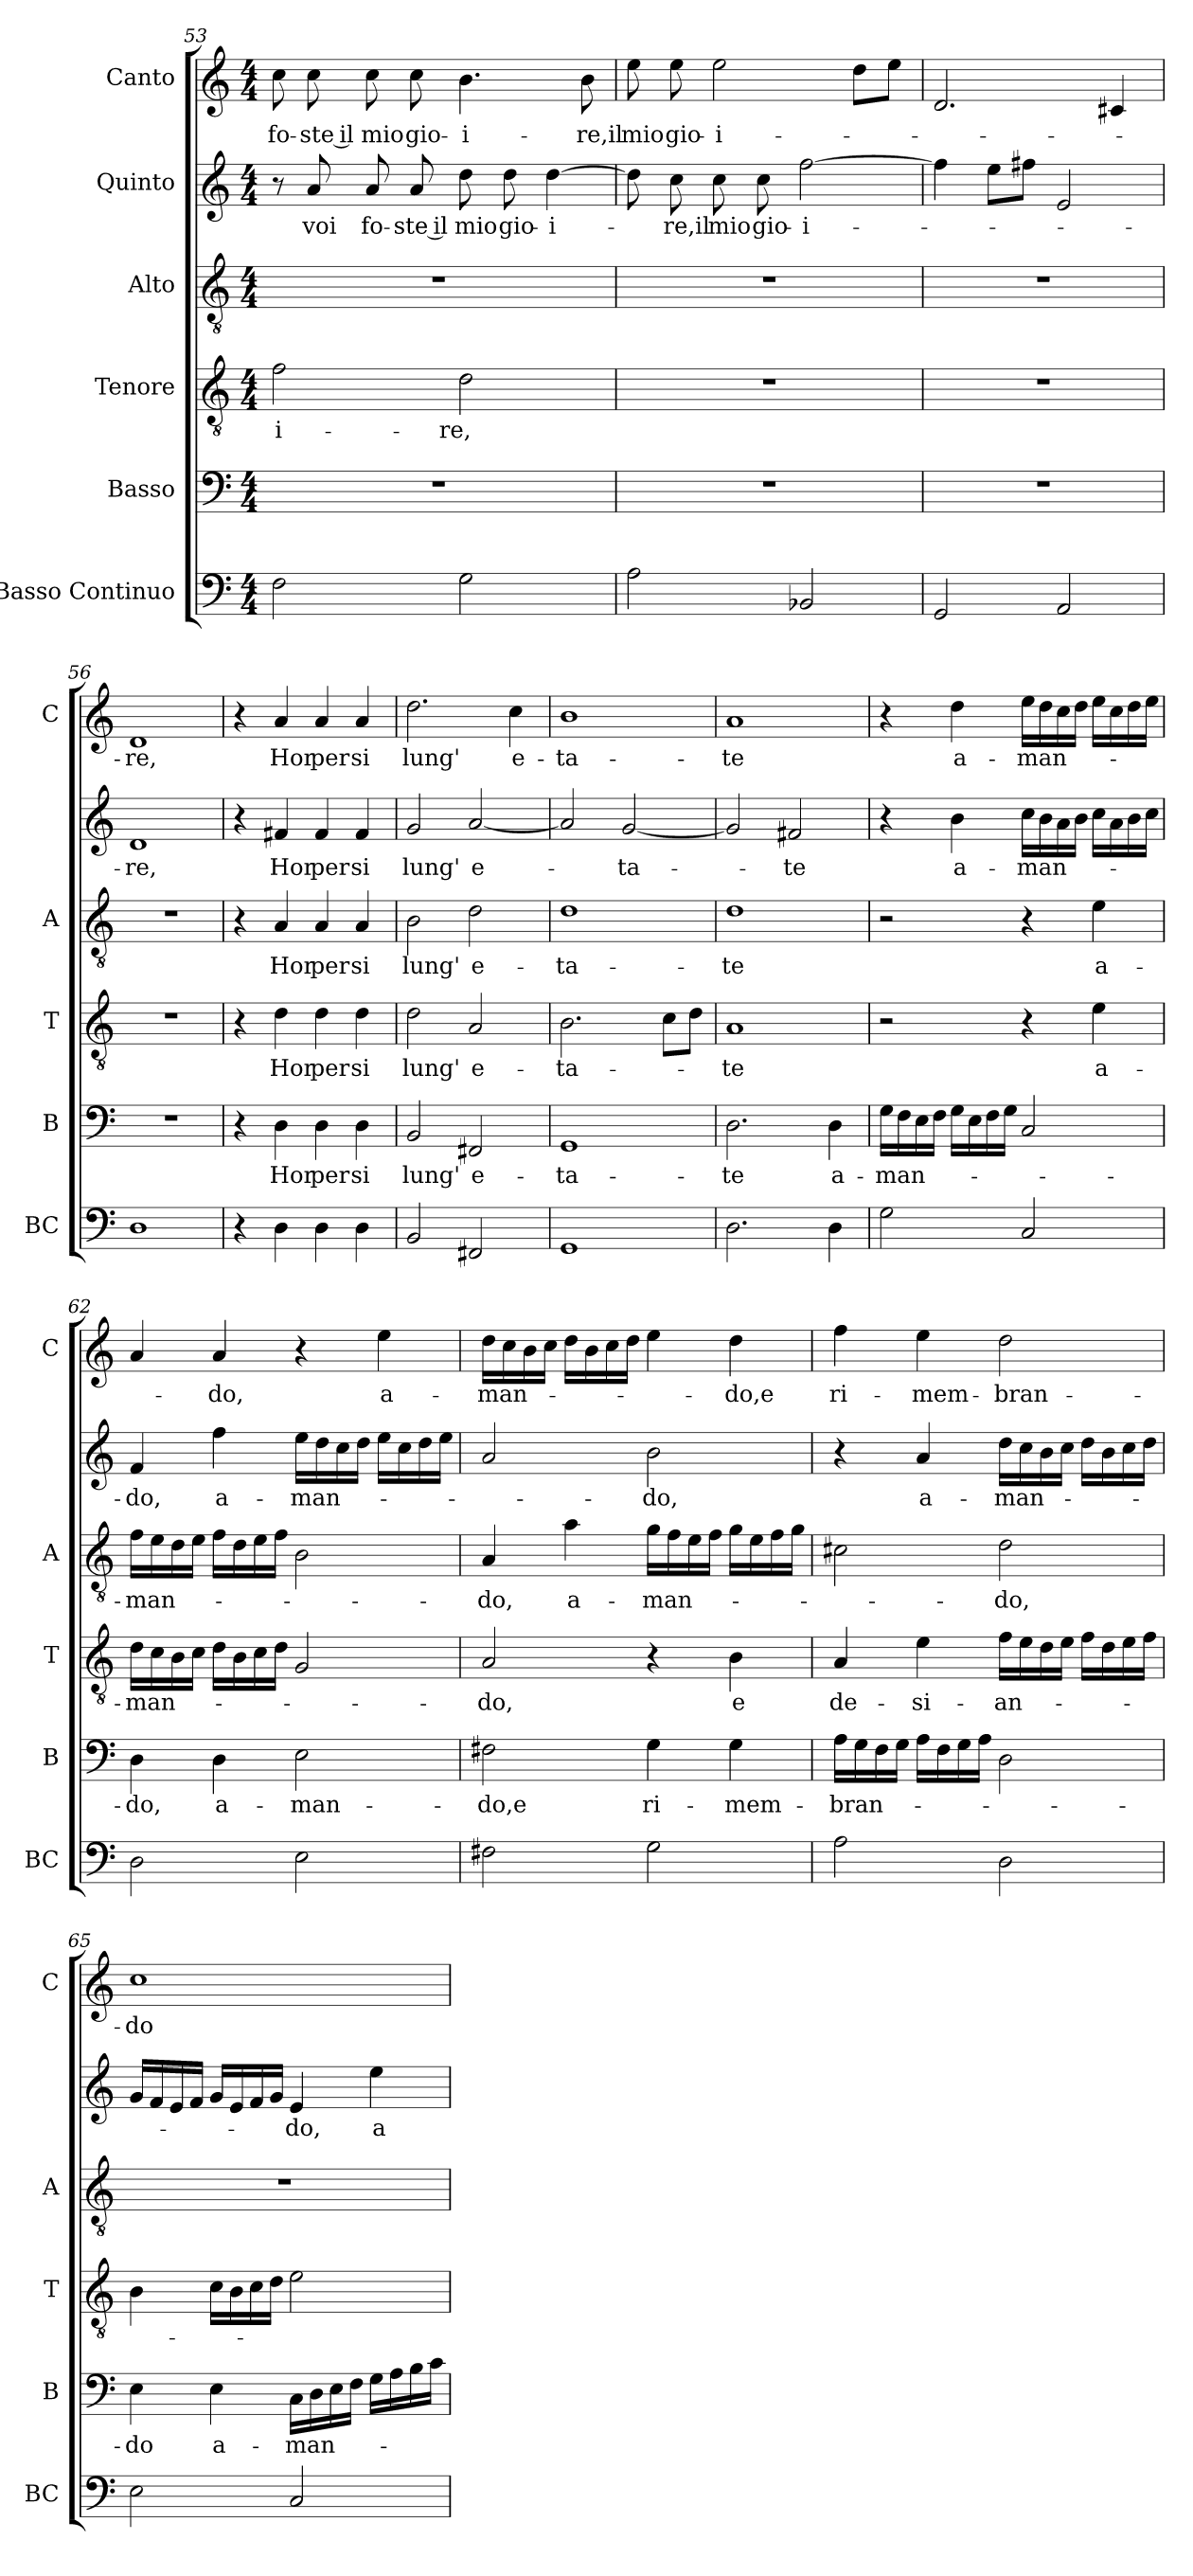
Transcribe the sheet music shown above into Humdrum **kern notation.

**kern	**kern	**text	**kern	**text	**kern	**text	**kern	**text	**kern	**text
*part6	*part5	*part5	*part4	*part4	*part3	*part3	*part2	*part2	*part1	*part1
*staff6	*staff5	*staff5	*staff4	*staff4	*staff3	*staff3	*staff2	*staff2	*staff1	*staff1
*I"Basso Continuo	*I"Basso	*	*I"Tenore	*	*I"Alto	*	*I"Quinto	*	*I"Canto	*
*I'BC	*I'B	*	*I'T	*	*I'A	*	*	*	*I'C	*
*clefF4	*clefF4	*	*clefGv2	*	*clefGv2	*	*clefG2	*	*clefG2	*
*k[]	*k[]	*	*k[]	*	*k[]	*	*k[]	*	*k[]	*
*C:	*C:	*	*C:	*	*C:	*	*C:	*	*C:	*
*M4/4	*M4/4	*	*M4/4	*	*M4/4	*	*M4/4	*	*M4/4	*
=53	=53	=53	=53	=53	=53	=53	=53	=53	=53	=53
!	!	!	!	!LO:LY:b	!	!	!	!	!	!LO:LY:b
2F\	1r	.	2f\	-i-	1r	.	8r	.	8cc\	fo-
!	!	!	!	!	!	!	!	!LO:LY:b	!	!LO:LY:b
.	.	.	.	.	.	.	8a/	voi	8cc\	-ste il
!	!	!	!	!	!	!	!	!LO:LY:b	!	!LO:LY:b
.	.	.	.	.	.	.	8a/	fo-	8cc\	mio
!	!	!	!	!	!	!	!	!LO:LY:b	!	!LO:LY:b
.	.	.	.	.	.	.	8a/	-ste il	8cc\	gio-
!	!	!	!	!LO:LY:b	!	!	!	!LO:LY:b	!	!LO:LY:b
2G\	.	.	2d\	-re,	.	.	8dd\	mio	4.b\	-i-
!	!	!	!	!	!	!	!	!LO:LY:b	!	!
.	.	.	.	.	.	.	8dd\	gio-	.	.
!	!	!	!	!	!	!	!	!LO:LY:b	!	!
.	.	.	.	.	.	.	[4dd\	-i-	.	.
!	!	!	!	!	!	!	!	!	!	!LO:LY:b
.	.	.	.	.	.	.	.	.	8b\	-re,il
=54	=54	=54	=54	=54	=54	=54	=54	=54	=54	=54
!	!	!	!	!	!	!	!	!	!	!LO:LY:b
2A\	1r	.	1r	.	1r	.	8dd\]	.	8ee\	mio
!	!	!	!	!	!	!	!	!LO:LY:b	!	!LO:LY:b
.	.	.	.	.	.	.	8cc\	-re,il	8ee\	gio-
!	!	!	!	!	!	!	!	!LO:LY:b	!	!LO:LY:b
.	.	.	.	.	.	.	8cc\	mio	2ee\	-i-
!	!	!	!	!	!	!	!	!LO:LY:b	!	!
.	.	.	.	.	.	.	8cc\	gio-	.	.
!	!	!	!	!	!	!	!	!LO:LY:b	!	!
2BB-X/	.	.	.	.	.	.	[2ff\	-i-	.	.
.	.	.	.	.	.	.	.	.	8dd\L	.
.	.	.	.	.	.	.	.	.	8ee\J	.
=55	=55	=55	=55	=55	=55	=55	=55	=55	=55	=55
2GG/	1r	.	1r	.	1r	.	4ff\]	.	2.d/	.
.	.	.	.	.	.	.	8ee\L	.	.	.
.	.	.	.	.	.	.	8ff#X\J	.	.	.
2AA/	.	.	.	.	.	.	2e/	.	.	.
.	.	.	.	.	.	.	.	.	4c#X/	.
!!LO:LB:g=z
=56	=56	=56	=56	=56	=56	=56	=56	=56	=56	=56
!	!	!	!	!	!	!	!	!LO:LY:b	!	!LO:LY:b
1D	1r	.	1r	.	1r	.	1d	-re,	1d	-re,
=57	=57	=57	=57	=57	=57	=57	=57	=57	=57	=57
4r	4r	.	4r	.	4r	.	4r	.	4r	.
!	!	!LO:LY:b	!	!LO:LY:b	!	!LO:LY:b	!	!LO:LY:b	!	!LO:LY:b
4D\	4D\	Hor	4d\	Hor	4A/	Hor	4f#X/	Hor	4a/	Hor
!	!	!LO:LY:b	!	!LO:LY:b	!	!LO:LY:b	!	!LO:LY:b	!	!LO:LY:b
4D\	4D\	per	4d\	per	4A/	per	4f#/	per	4a/	per
!	!	!LO:LY:b	!	!LO:LY:b	!	!LO:LY:b	!	!LO:LY:b	!	!LO:LY:b
4D\	4D\	si	4d\	si	4A/	si	4f#/	si	4a/	si
=58	=58	=58	=58	=58	=58	=58	=58	=58	=58	=58
!	!	!LO:LY:b	!	!LO:LY:b	!	!LO:LY:b	!	!LO:LY:b	!	!LO:LY:b
2BB/	2BB/	lung'	2d\	lung'	2B\	lung'	2g/	lung'	2.dd\	lung'
!	!	!LO:LY:b	!	!LO:LY:b	!	!LO:LY:b	!	!LO:LY:b	!	!
2FF#X/	2FF#X/	e-	2A/	e-	2d\	e-	[2a/	e-	.	.
!	!	!	!	!	!	!	!	!	!	!LO:LY:b
.	.	.	.	.	.	.	.	.	4cc\	e-
=59	=59	=59	=59	=59	=59	=59	=59	=59	=59	=59
!	!	!LO:LY:b	!	!LO:LY:b	!	!LO:LY:b	!	!	!	!LO:LY:b
1GG	1GG	-ta-	2.B\	-ta-	1d	-ta-	2a/]	.	1b	-ta-
!	!	!	!	!	!	!	!	!LO:LY:b	!	!
.	.	.	.	.	.	.	[2g/	-ta-	.	.
.	.	.	8c\L	.	.	.	.	.	.	.
.	.	.	8d\J	.	.	.	.	.	.	.
=60	=60	=60	=60	=60	=60	=60	=60	=60	=60	=60
!	!	!LO:LY:b	!	!LO:LY:b	!	!LO:LY:b	!	!	!	!LO:LY:b
2.D\	2.D\	-te	1A	-te	1d	-te	2g/]	.	1a	-te
!	!	!	!	!	!	!	!	!LO:LY:b	!	!
.	.	.	.	.	.	.	2f#X/	-te	.	.
!	!	!LO:LY:b	!	!	!	!	!	!	!	!
4D\	4D\	a-	.	.	.	.	.	.	.	.
=61	=61	=61	=61	=61	=61	=61	=61	=61	=61	=61
!	!	!LO:LY:b	!	!	!	!	!	!	!	!
2G\	16G\LL	-man-	2r	.	2r	.	4r	.	4r	.
.	16F\	.	.	.	.	.	.	.	.	.
.	16E\	.	.	.	.	.	.	.	.	.
.	16F\JJ	.	.	.	.	.	.	.	.	.
!	!	!	!	!	!	!	!	!LO:LY:b	!	!LO:LY:b
.	16G\LL	.	.	.	.	.	4b\	a-	4dd\	a-
.	16E\	.	.	.	.	.	.	.	.	.
.	16F\	.	.	.	.	.	.	.	.	.
.	16G\JJ	.	.	.	.	.	.	.	.	.
!	!	!	!	!	!	!	!	!LO:LY:b	!	!LO:LY:b
2C/	2C/	.	4r	.	4r	.	16cc\LL	-man-	16ee\LL	-man-
.	.	.	.	.	.	.	16b\	.	16dd\	.
.	.	.	.	.	.	.	16a\	.	16cc\	.
.	.	.	.	.	.	.	16b\JJ	.	16dd\JJ	.
!	!	!	!	!LO:LY:b	!	!LO:LY:b	!	!	!	!
.	.	.	4e\	a-	4e\	a-	16cc\LL	.	16ee\LL	.
.	.	.	.	.	.	.	16a\	.	16cc\	.
.	.	.	.	.	.	.	16b\	.	16dd\	.
.	.	.	.	.	.	.	16cc\JJ	.	16ee\JJ	.
=62	=62	=62	=62	=62	=62	=62	=62	=62	=62	=62
!	!	!LO:LY:b	!	!LO:LY:b	!	!LO:LY:b	!	!LO:LY:b	!	!
2D\	4D\	-do,	16d\LL	-man-	16f\LL	-man-	4f/	-do,	4a/	.
.	.	.	16c\	.	16e\	.	.	.	.	.
.	.	.	16B\	.	16d\	.	.	.	.	.
.	.	.	16c\JJ	.	16e\JJ	.	.	.	.	.
!	!	!LO:LY:b	!	!	!	!	!	!LO:LY:b	!	!LO:LY:b
.	4D\	a-	16d\LL	.	16f\LL	.	4ff\	a-	4a/	-do,
.	.	.	16B\	.	16d\	.	.	.	.	.
.	.	.	16c\	.	16e\	.	.	.	.	.
.	.	.	16d\JJ	.	16f\JJ	.	.	.	.	.
!	!	!LO:LY:b	!	!	!	!	!	!LO:LY:b	!	!
2E\	2E\	-man-	2G/	.	2B\	.	16ee\LL	-man-	4r	.
.	.	.	.	.	.	.	16dd\	.	.	.
.	.	.	.	.	.	.	16cc\	.	.	.
.	.	.	.	.	.	.	16dd\JJ	.	.	.
!	!	!	!	!	!	!	!	!	!	!LO:LY:b
.	.	.	.	.	.	.	16ee\LL	.	4ee\	a-
.	.	.	.	.	.	.	16cc\	.	.	.
.	.	.	.	.	.	.	16dd\	.	.	.
.	.	.	.	.	.	.	16ee\JJ	.	.	.
!!LO:PB:g=z
=63	=63	=63	=63	=63	=63	=63	=63	=63	=63	=63
!	!	!LO:LY:b	!	!LO:LY:b	!	!LO:LY:b	!	!	!	!LO:LY:b
2F#X\	2F#X\	-do,e	2A/	-do,	4A/	-do,	2a/	.	16dd\LL	-man-
.	.	.	.	.	.	.	.	.	16cc\	.
.	.	.	.	.	.	.	.	.	16b\	.
.	.	.	.	.	.	.	.	.	16cc\JJ	.
!	!	!	!	!	!	!LO:LY:b	!	!	!	!
.	.	.	.	.	4a\	a-	.	.	16dd\LL	.
.	.	.	.	.	.	.	.	.	16b\	.
.	.	.	.	.	.	.	.	.	16cc\	.
.	.	.	.	.	.	.	.	.	16dd\JJ	.
!	!	!LO:LY:b	!	!	!	!LO:LY:b	!	!LO:LY:b	!	!
2G\	4G\	ri-	4r	.	16g\LL	-man-	2b\	-do,	4ee\	.
.	.	.	.	.	16f\	.	.	.	.	.
.	.	.	.	.	16e\	.	.	.	.	.
.	.	.	.	.	16f\JJ	.	.	.	.	.
!	!	!LO:LY:b	!	!LO:LY:b	!	!	!	!	!	!LO:LY:b
.	4G\	-mem-	4B\	e	16g\LL	.	.	.	4dd\	-do,e
.	.	.	.	.	16e\	.	.	.	.	.
.	.	.	.	.	16f\	.	.	.	.	.
.	.	.	.	.	16g\JJ	.	.	.	.	.
=64	=64	=64	=64	=64	=64	=64	=64	=64	=64	=64
!	!	!LO:LY:b	!	!LO:LY:b	!	!	!	!	!	!LO:LY:b
2A\	16A\LL	-bran-	4A/	de-	2c#X\	.	4r	.	4ff\	ri-
.	16G\	.	.	.	.	.	.	.	.	.
.	16F\	.	.	.	.	.	.	.	.	.
.	16G\JJ	.	.	.	.	.	.	.	.	.
!	!	!	!	!LO:LY:b	!	!	!	!LO:LY:b	!	!LO:LY:b
.	16A\LL	.	4e\	-si-	.	.	4a/	a-	4ee\	-mem-
.	16F\	.	.	.	.	.	.	.	.	.
.	16G\	.	.	.	.	.	.	.	.	.
.	16A\JJ	.	.	.	.	.	.	.	.	.
!	!	!	!	!LO:LY:b	!	!LO:LY:b	!	!LO:LY:b	!	!LO:LY:b
2D\	2D\	.	16f\LL	-an-	2d\	-do,	16dd\LL	-man-	2dd\	-bran-
.	.	.	16e\	.	.	.	16cc\	.	.	.
.	.	.	16d\	.	.	.	16b\	.	.	.
.	.	.	16e\JJ	.	.	.	16cc\JJ	.	.	.
.	.	.	16f\LL	.	.	.	16dd\LL	.	.	.
.	.	.	16d\	.	.	.	16b\	.	.	.
.	.	.	16e\	.	.	.	16cc\	.	.	.
.	.	.	16f\JJ	.	.	.	16dd\JJ	.	.	.
=65	=65	=65	=65	=65	=65	=65	=65	=65	=65	=65
!	!	!LO:LY:b	!	!	!	!	!	!	!	!LO:LY:b
2E\	4E\	-do	4B\	.	1r	.	16g/LL	.	1cc	-do
.	.	.	.	.	.	.	16f/	.	.	.
.	.	.	.	.	.	.	16e/	.	.	.
.	.	.	.	.	.	.	16f/JJ	.	.	.
!	!	!LO:LY:b	!	!	!	!	!	!	!	!
.	4E\	a-	16c\LL	.	.	.	16g/LL	.	.	.
.	.	.	16B\	.	.	.	16e/	.	.	.
.	.	.	16c\	.	.	.	16f/	.	.	.
.	.	.	16d\JJ	.	.	.	16g/JJ	.	.	.
!	!	!LO:LY:b	!	!	!	!	!	!LO:LY:b	!	!
2C/	16C\LL	-man-	2e\	.	.	.	4e/	-do,	.	.
.	16D\	.	.	.	.	.	.	.	.	.
.	16E\	.	.	.	.	.	.	.	.	.
.	16F\JJ	.	.	.	.	.	.	.	.	.
!	!	!	!	!	!	!	!	!LO:LY:b	!	!
.	16G\LL	.	.	.	.	.	4ee\	a-	.	.
.	16A\	.	.	.	.	.	.	.	.	.
.	16B\	.	.	.	.	.	.	.	.	.
.	16c\JJ	.	.	.	.	.	.	.	.	.
=	=	=	=	=	=	=	=	=	=	=
*-	*-	*-	*-	*-	*-	*-	*-	*-	*-	*-
